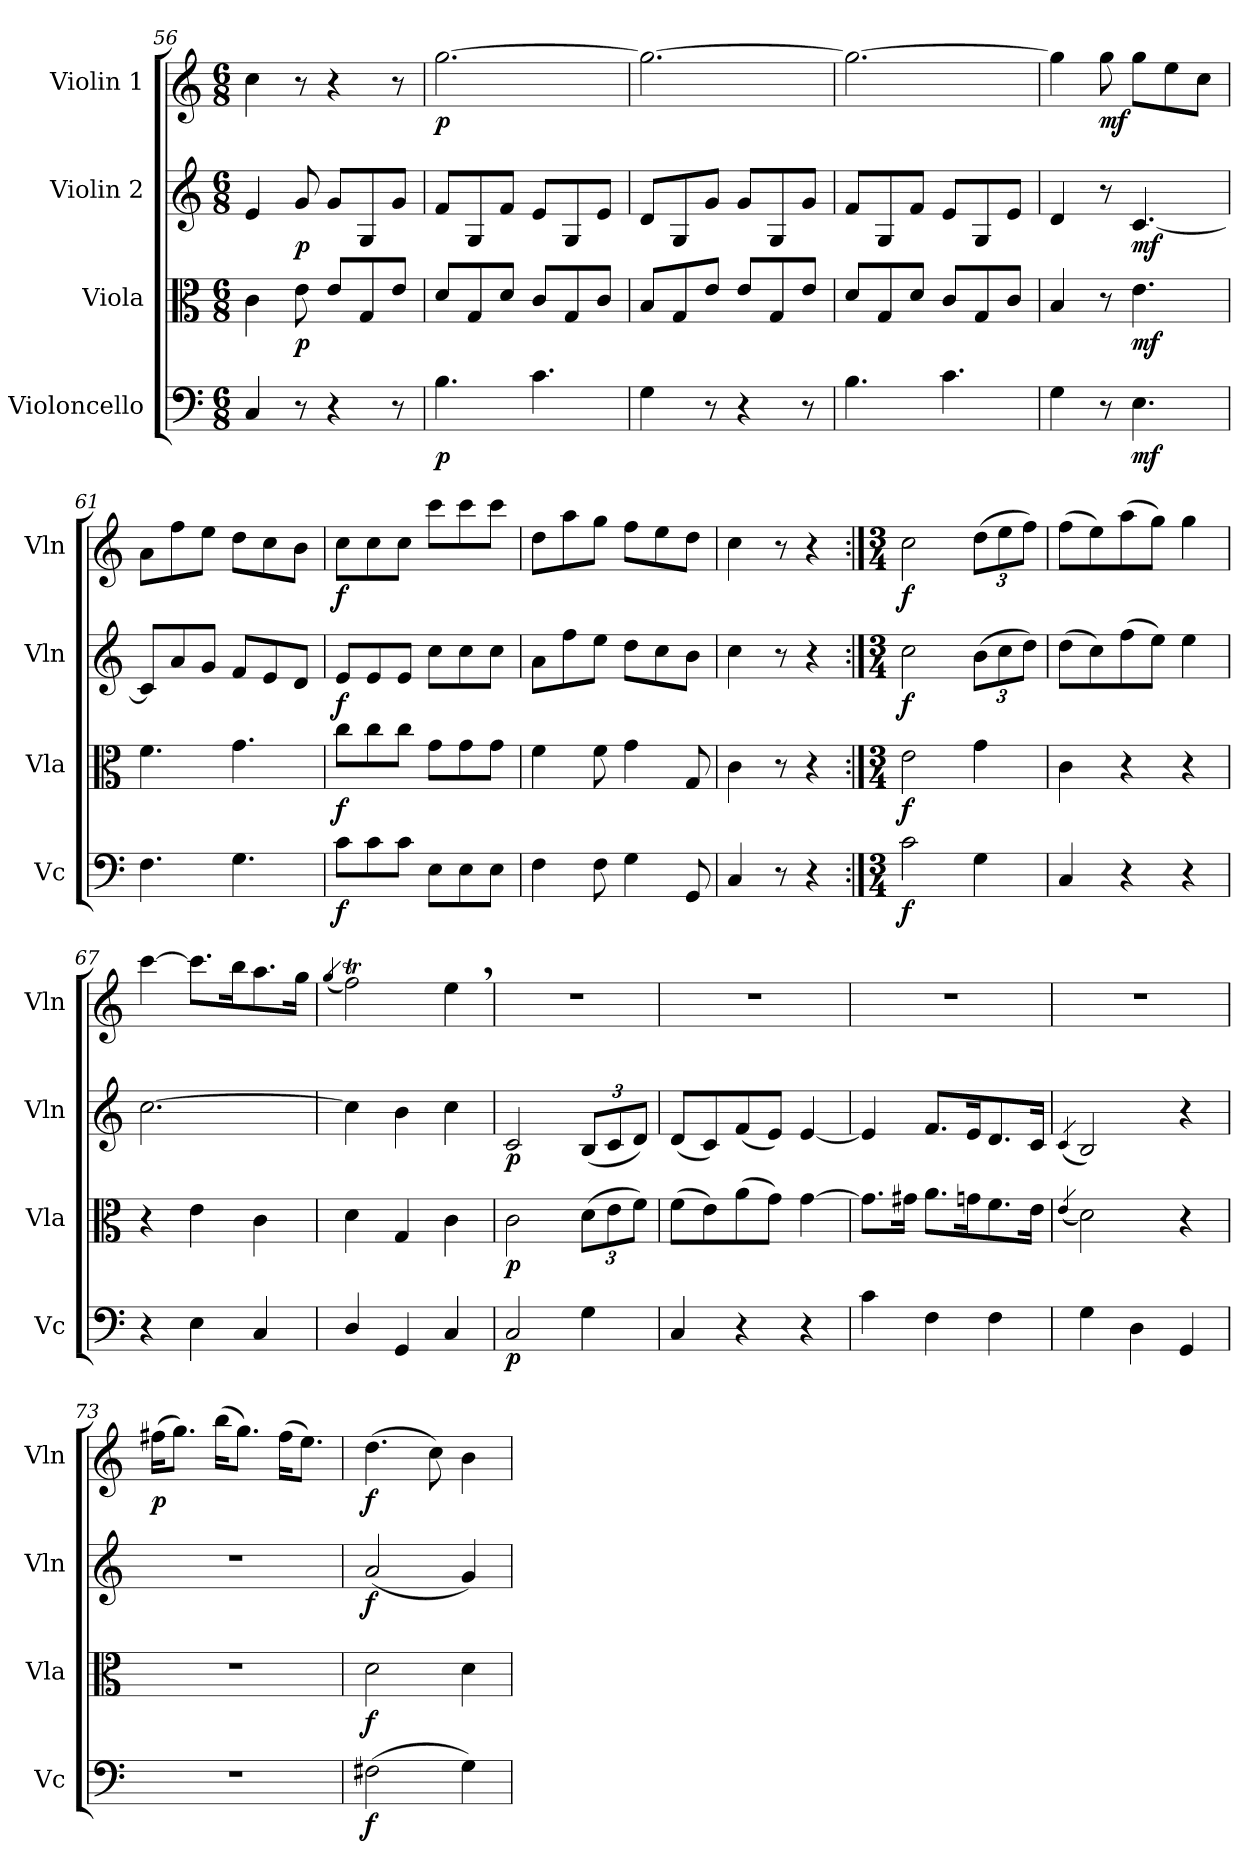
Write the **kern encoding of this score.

**kern	**dynam	**kern	**dynam	**kern	**dynam	**kern	**dynam
*part4	*part4	*part3	*part3	*part2	*part2	*part1	*part1
*staff4	*staff4	*staff3	*staff3	*staff2	*staff2	*staff1	*staff1
*I"Violoncello	*	*I"Viola	*	*I"Violin 2	*	*I"Violin 1	*
*I'Vc	*	*I'Vla	*	*I'Vln	*	*I'Vln	*
*clefF4	*	*clefC3	*	*clefG2	*	*clefG2	*
*k[]	*	*k[]	*	*k[]	*	*k[]	*
*M6/8	*	*M6/8	*	*M6/8	*	*M6/8	*
=56	=56	=56	=56	=56	=56	=56	=56
4C/	.	4c\	.	4e/	.	4cc\	.
!	!	!	!LO:DY:b	!	!LO:DY:b	!	!
8r	.	8e\	p	8g/	p	8r	.
4r	.	8e/L	.	8g/L	.	4r	.
.	.	8G/	.	8G/	.	.	.
8r	.	8e/J	.	8g/J	.	8r	.
=57	=57	=57	=57	=57	=57	=57	=57
!	!LO:DY:b	!	!	!	!	!	!LO:DY:b
4.B\	p	8d/L	.	8f/L	.	[2.gg\	p
.	.	8G/	.	8G/	.	.	.
.	.	8d/J	.	8f/J	.	.	.
4.c\	.	8c/L	.	8e/L	.	.	.
.	.	8G/	.	8G/	.	.	.
.	.	8c/J	.	8e/J	.	.	.
=58	=58	=58	=58	=58	=58	=58	=58
4G\	.	8B/L	.	8d/L	.	2.gg\_	.
.	.	8G/	.	8G/	.	.	.
8r	.	8e/J	.	8g/J	.	.	.
4r	.	8e/L	.	8g/L	.	.	.
.	.	8G/	.	8G/	.	.	.
8r	.	8e/J	.	8g/J	.	.	.
!!LO:LB:g=z
=59	=59	=59	=59	=59	=59	=59	=59
4.B\	.	8d/L	.	8f/L	.	2.gg\_	.
.	.	8G/	.	8G/	.	.	.
.	.	8d/J	.	8f/J	.	.	.
4.c\	.	8c/L	.	8e/L	.	.	.
.	.	8G/	.	8G/	.	.	.
.	.	8c/J	.	8e/J	.	.	.
=60	=60	=60	=60	=60	=60	=60	=60
4G\	.	4B/	.	4d/	.	4gg\]	.
!	!	!	!	!	!	!	!LO:DY:b
8r	.	8r	.	8r	.	8gg\	mf
!	!LO:DY:b	!	!LO:DY:b	!	!LO:DY:b	!	!
4.E\	mf	4.e\	mf	[4.c/	mf	8gg\L	.
.	.	.	.	.	.	8ee\	.
.	.	.	.	.	.	8cc\J	.
=61	=61	=61	=61	=61	=61	=61	=61
4.F\	.	4.f\	.	8c/L]	.	8a\L	.
.	.	.	.	8a/	.	8ff\	.
.	.	.	.	8g/J	.	8ee\J	.
4.G\	.	4.g\	.	8f/L	.	8dd\L	.
.	.	.	.	8e/	.	8cc\	.
.	.	.	.	8d/J	.	8b\J	.
=62	=62	=62	=62	=62	=62	=62	=62
!	!LO:DY:b	!	!LO:DY:b	!	!LO:DY:b	!	!LO:DY:b
8c\L	f	8cc\L	f	8e/L	f	8cc\L	f
8c\	.	8cc\	.	8e/	.	8cc\	.
8c\J	.	8cc\J	.	8e/J	.	8cc\J	.
8E\L	.	8g\L	.	8cc\L	.	8ccc\L	.
8E\	.	8g\	.	8cc\	.	8ccc\	.
8E\J	.	8g\J	.	8cc\J	.	8ccc\J	.
=63	=63	=63	=63	=63	=63	=63	=63
4F\	.	4f\	.	8a\L	.	8dd\L	.
.	.	.	.	8ff\	.	8aa\	.
8F\	.	8f\	.	8ee\J	.	8gg\J	.
4G\	.	4g\	.	8dd\L	.	8ff\L	.
.	.	.	.	8cc\	.	8ee\	.
8GG/	.	8G/	.	8b\J	.	8dd\J	.
=64	=64	=64	=64	=64	=64	=64	=64
4C/	.	4c\	.	4cc\	.	4cc\	.
8r	.	8r	.	8r	.	8r	.
4r	.	4r	.	4r	.	4r	.
!!LO:PB:g=z
=65:|!	=65:|!	=65:|!	=65:|!	=65:|!	=65:|!	=65:|!	=65:|!
*M3/4	*	*M3/4	*	*M3/4	*	*M3/4	*
*	*	*	*	*	*	*MM108	*
!	!LO:DY:b	!	!LO:DY:b	!	!LO:DY:b	!	!LO:DY:b
2c\	f	2e\	f	2cc\	f	2cc\	f
*	*	*	*	*Xbrackettup	*	*Xbrackettup	*
4G\	.	4g\	.	(>12b\L	.	(>12dd\L	.
.	.	.	.	12cc\	.	12ee\	.
.	.	.	.	12dd\J)	.	12ff\J)	.
=66	=66	=66	=66	=66	=66	=66	=66
4C/	.	4c\	.	(>8dd\L	.	(>8ff\L	.
.	.	.	.	8cc\)	.	8ee\)	.
4r	.	4r	.	(>8ff\	.	(>8aa\	.
.	.	.	.	8ee\J)	.	8gg\J)	.
4r	.	4r	.	4ee\	.	4gg\	.
=67	=67	=67	=67	=67	=67	=67	=67
4r	.	4r	.	[2.cc\	.	[4ccc\	.
4E\	.	4e\	.	.	.	8.ccc\L]	.
.	.	.	.	.	.	16bb\K	.
4C/	.	4c\	.	.	.	8.aa\	.
.	.	.	.	.	.	16gg\Jk	.
=68	=68	=68	=68	=68	=68	=68	=68
.	.	.	.	.	.	(<4qgg/	.
4D/	.	4d\	.	4cc\]	.	2ffT\)	.
4GG/	.	4G/	.	4b\	.	.	.
4C/	.	4c\	.	4cc\	.	4ee,\	.
=69	=69	=69	=69	=69	=69	=69	=69
!	!LO:DY:b	!	!LO:DY:b	!	!LO:DY:b	!	!
2C/	p	2c\	p	2c/	p	2.r	.
*	*	*Xbrackettup	*	*	*	*	*
4G\	.	(>12d\L	.	(<12B/L	.	.	.
.	.	12e\	.	12c/	.	.	.
.	.	12f\J)	.	12d/J)	.	.	.
=70	=70	=70	=70	=70	=70	=70	=70
4C/	.	(>8f\L	.	(<8d/L	.	2.r	.
.	.	8e\)	.	8c/)	.	.	.
4r	.	(>8a\	.	(<8f/	.	.	.
.	.	8g\J)	.	8e/J)	.	.	.
4r	.	[4g\	.	[4e/	.	.	.
!!LO:LB:g=z
=71	=71	=71	=71	=71	=71	=71	=71
4c\	.	8.g\L]	.	4e/]	.	2.r	.
.	.	16g#X\Jk	.	.	.	.	.
4F\	.	8.a\L	.	8.f/L	.	.	.
.	.	16gn\K	.	16e/K	.	.	.
4F\	.	8.f\	.	8.d/	.	.	.
.	.	16e\Jk	.	16c/Jk	.	.	.
=72	=72	=72	=72	=72	=72	=72	=72
.	.	(<4qe/	.	(<4qc/	.	.	.
4G\	.	2d\)	.	2B/)	.	2.r	.
4D\	.	.	.	.	.	.	.
4GG/	.	4r	.	4r	.	.	.
=73	=73	=73	=73	=73	=73	=73	=73
!	!	!	!	!	!	!	!LO:DY:b
2.r	.	2.r	.	2.r	.	(>16ff#X\KL	p
.	.	.	.	.	.	8.gg\J)	.
.	.	.	.	.	.	(>16bb\KL	.
.	.	.	.	.	.	8.gg\J)	.
.	.	.	.	.	.	(>16ff#\KL	.
.	.	.	.	.	.	8.ee\J)	.
=74	=74	=74	=74	=74	=74	=74	=74
!	!LO:DY:b	!	!LO:DY:b	!	!LO:DY:b	!	!LO:DY:b
(>2F#X\	f	2d\	f	(<2a/	f	(>4.dd\	f
.	.	.	.	.	.	8cc\)	.
4G\)	.	4d\	.	4g/)	.	4b\	.
=	=	=	=	=	=	=	=
*-	*-	*-	*-	*-	*-	*-	*-
